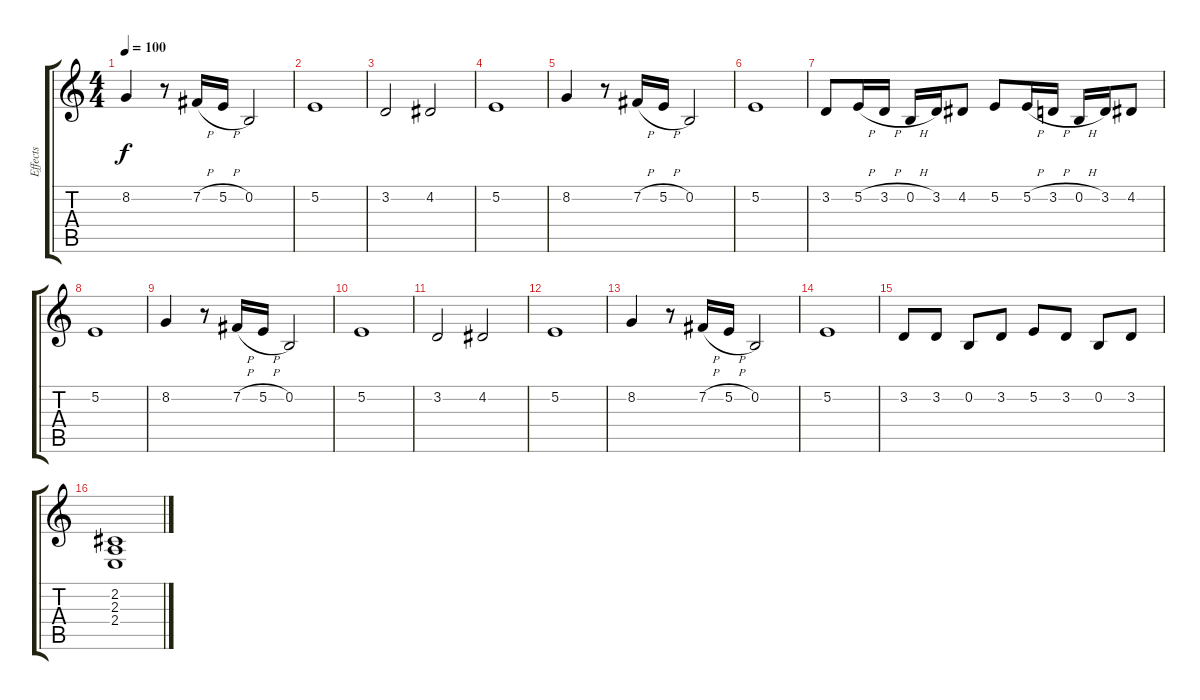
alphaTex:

\track ("Effects" "Effects") {instrument reedorgan}
\staff {score tabs}
\tuning (E4 B3 G3 D3 A2 E2) {hide}
\ts (4 4)
\tempo 100
\clef g2
\ks c
8.2.4{dy f} r.8 7.2{h}.16 5.2{h}.16 0.2.2 |
5.2.1 |
3.2.2 4.2.2 |
5.2.1 |
8.2.4 r.8 7.2{h}.16 5.2{h}.16 0.2.2 |
5.2.1 |
3.2.8 5.2{h}.16 3.2{h}.16 0.2{h}.16 3.2.16 4.2.8 5.2.8 5.2{h}.16 3.2{h}.16 0.2{h}.16 3.2.16 4.2.8 |
5.2.1 |
8.2.4 r.8 7.2{h}.16 5.2{h}.16 0.2.2 |
5.2.1 |
3.2.2 4.2.2 |
5.2.1 |
8.2.4 r.8 7.2{h}.16 5.2{h}.16 0.2.2 |
5.2.1 |
3.2.8 3.2.8 0.2.8 3.2.8 5.2.8 3.2.8 0.2.8 3.2.8 |
(2.2 2.3 2.4).1
